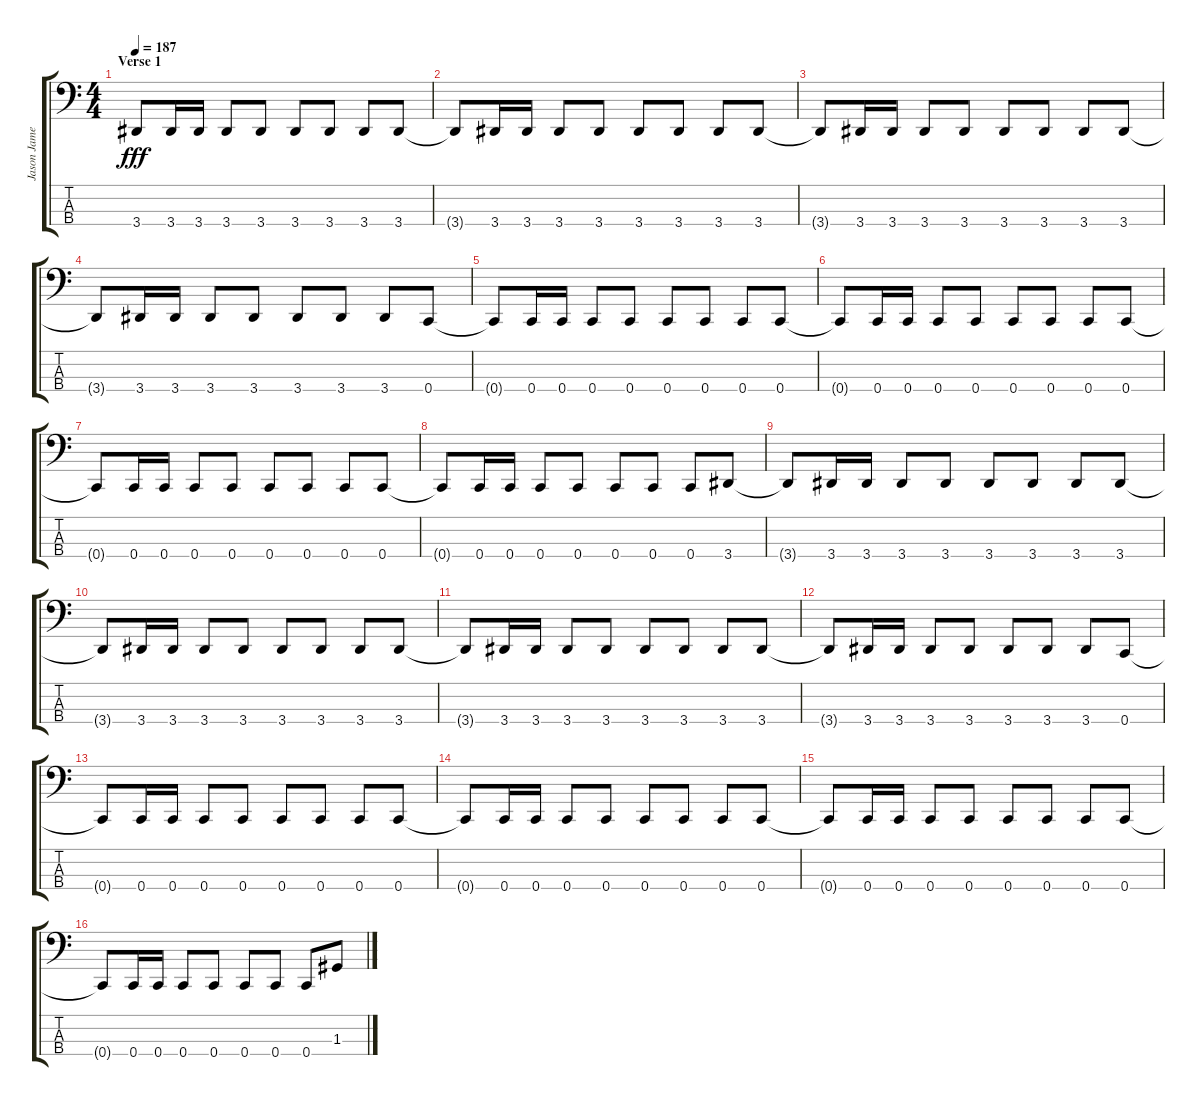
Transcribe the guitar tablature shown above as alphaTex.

\track ("Jason James" "Jason Jame") {instrument electricbasspick}
\staff {score tabs}
\tuning (F2 C2 G1 C1) {hide}
\ts (4 4)
\section ("" "Verse 1")
\tempo 187
\clef f4
\ks c
3.4{t}.8{dy fff} 3.4.16 3.4.16 3.4.8 3.4.8 3.4.8 3.4.8 3.4.8 3.4.8 |
3.4{t}.8 3.4.16 3.4.16 3.4.8 3.4.8 3.4.8 3.4.8 3.4.8 3.4.8 |
3.4{t}.8 3.4.16 3.4.16 3.4.8 3.4.8 3.4.8 3.4.8 3.4.8 3.4.8 |
3.4{t}.8 3.4.16 3.4.16 3.4.8 3.4.8 3.4.8 3.4.8 3.4.8 0.4.8 |
0.4{t}.8 0.4.16 0.4.16 0.4.8 0.4.8 0.4.8 0.4.8 0.4.8 0.4.8 |
0.4{t}.8 0.4.16 0.4.16 0.4.8 0.4.8 0.4.8 0.4.8 0.4.8 0.4.8 |
0.4{t}.8 0.4.16 0.4.16 0.4.8 0.4.8 0.4.8 0.4.8 0.4.8 0.4.8 |
0.4{t}.8 0.4.16 0.4.16 0.4.8 0.4.8 0.4.8 0.4.8 0.4.8 3.4.8 |
3.4{t}.8 3.4.16 3.4.16 3.4.8 3.4.8 3.4.8 3.4.8 3.4.8 3.4.8 |
3.4{t}.8 3.4.16 3.4.16 3.4.8 3.4.8 3.4.8 3.4.8 3.4.8 3.4.8 |
3.4{t}.8 3.4.16 3.4.16 3.4.8 3.4.8 3.4.8 3.4.8 3.4.8 3.4.8 |
3.4{t}.8 3.4.16 3.4.16 3.4.8 3.4.8 3.4.8 3.4.8 3.4.8 0.4.8 |
0.4{t}.8 0.4.16 0.4.16 0.4.8 0.4.8 0.4.8 0.4.8 0.4.8 0.4.8 |
0.4{t}.8 0.4.16 0.4.16 0.4.8 0.4.8 0.4.8 0.4.8 0.4.8 0.4.8 |
0.4{t}.8 0.4.16 0.4.16 0.4.8 0.4.8 0.4.8 0.4.8 0.4.8 0.4.8 |
0.4{t}.8 0.4.16 0.4.16 0.4.8 0.4.8 0.4.8 0.4.8 0.4.8 1.3.8
